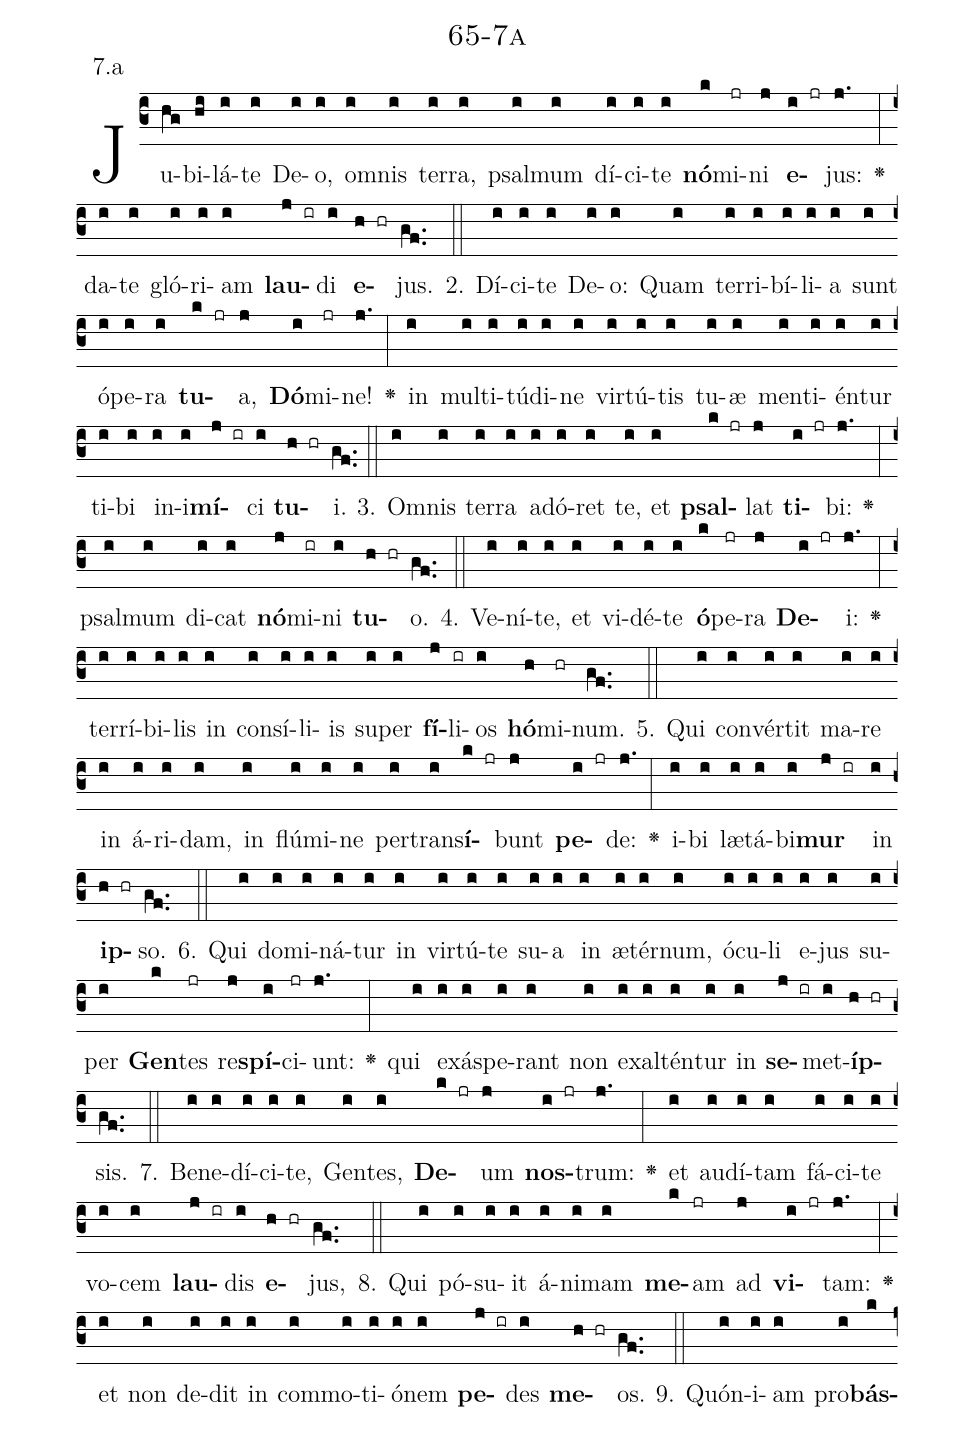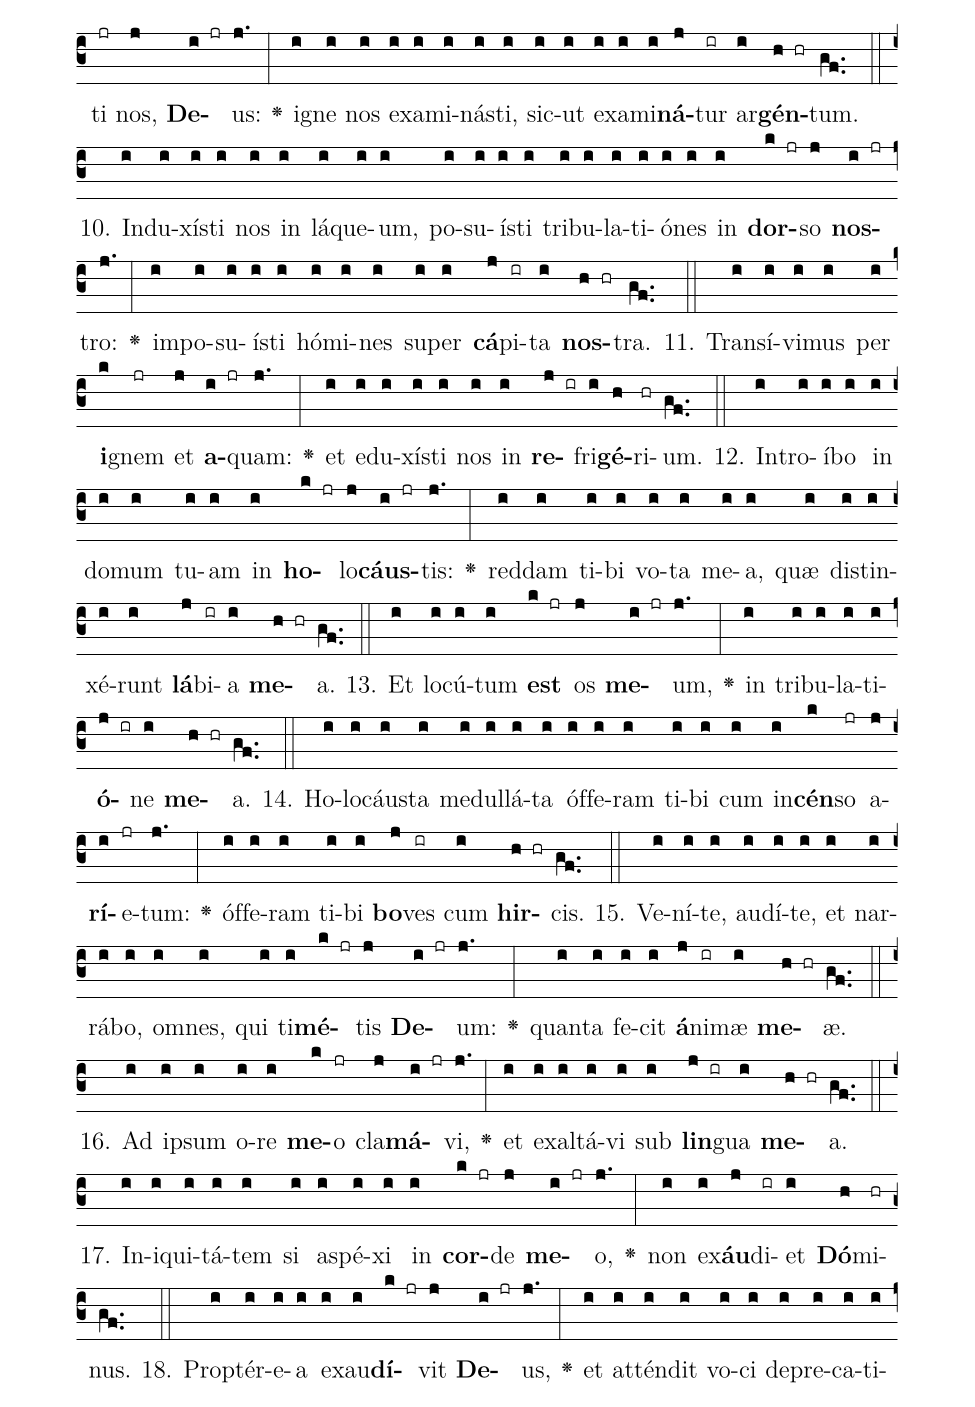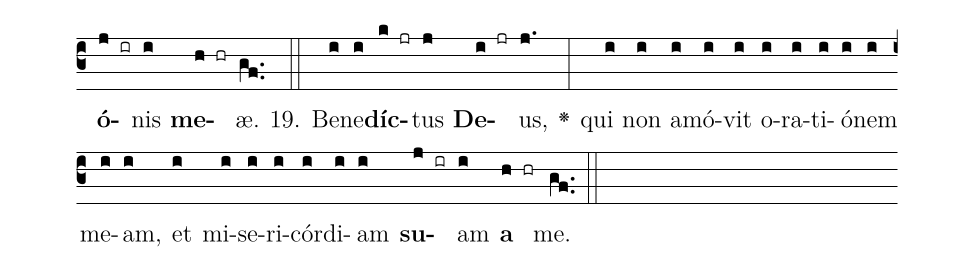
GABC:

name: 65-7a;
annotation: 7.a;
%%
(c3)Ju(hg)bi(hi)lá(i)te(i) De(i)o,(i) om(i)nis(i) ter(i)ra,(i) psal(i)mum(i) dí(i)ci(i)te(i) <b>nó</b>(k)mi(jr)ni(j) <b>e</b>(i jr)jus:(j.) <v>\greheightstar</v>(:) da(i)te(i) gló(i)ri(i)am(i) <b>lau</b>(j ir)di(i) <b>e</b>(h hr)jus.(gf..) (::)
2. Dí(i)ci(i)te(i) De(i)o:(i) Quam(i) ter(i)ri(i)bí(i)li(i)a(i) sunt(i) ó(i)pe(i)ra(i) <b>tu</b>(k jr)a,(j) <b>Dó</b>(i)mi(jr)ne!(j.) <v>\greheightstar</v>(:) in(i) mul(i)ti(i)tú(i)di(i)ne(i) vir(i)tú(i)tis(i) tu(i)æ(i) men(i)ti(i)én(i)tur(i) ti(i)bi(i) in(i)i(i)<b>mí</b>(j ir)ci(i) <b>tu</b>(h hr)i.(gf..) (::)
3. Om(i)nis(i) ter(i)ra(i) ad(i)ó(i)ret(i) te,(i) et(i) <b>psal</b>(k jr)lat(j) <b>ti</b>(i jr)bi:(j.) <v>\greheightstar</v>(:) psal(i)mum(i) di(i)cat(i) <b>nó</b>(j)mi(ir)ni(i) <b>tu</b>(h hr)o.(gf..) (::)
4. Ve(i)ní(i)te,(i) et(i) vi(i)dé(i)te(i) <b>ó</b>(k)pe(jr)ra(j) <b>De</b>(i jr)i:(j.) <v>\greheightstar</v>(:) ter(i)rí(i)bi(i)lis(i) in(i) con(i)sí(i)li(i)is(i) su(i)per(i) <b>fí</b>(j)li(ir)os(i) <b>hó</b>(h)mi(hr)num.(gf..) (::)
5. Qui(i) con(i)vér(i)tit(i) ma(i)re(i) in(i) á(i)ri(i)dam,(i) in(i) flú(i)mi(i)ne(i) per(i)trans(i)<b>í</b>(k jr)bunt(j) <b>pe</b>(i jr)de:(j.) <v>\greheightstar</v>(:) i(i)bi(i) læ(i)tá(i)bi(i)<b>mur</b>(j ir) in(i) <b>ip</b>(h hr)so.(gf..) (::)
6. Qui(i) do(i)mi(i)ná(i)tur(i) in(i) vir(i)tú(i)te(i) su(i)a(i) in(i) æ(i)tér(i)num,(i) ó(i)cu(i)li(i) e(i)jus(i) su(i)per(i) <b>Gen</b>(k)tes(jr) re(j)<b>spí</b>(i)ci(jr)unt:(j.) <v>\greheightstar</v>(:) qui(i) ex(i)ás(i)pe(i)rant(i) non(i) ex(i)al(i)tén(i)tur(i) in(i) <b>se</b>(j ir)met(i)<b>íp</b>(h hr)sis.(gf..) (::)
7. Be(i)ne(i)dí(i)ci(i)te,(i) Gen(i)tes,(i) <b>De</b>(k jr)um(j) <b>nos</b>(i jr)trum:(j.) <v>\greheightstar</v>(:) et(i) au(i)dí(i)tam(i) fá(i)ci(i)te(i) vo(i)cem(i) <b>lau</b>(j ir)dis(i) <b>e</b>(h hr)jus,(gf..) (::)
8. Qui(i) pó(i)su(i)it(i) á(i)ni(i)mam(i) <b>me</b>(k)am(jr) ad(j) <b>vi</b>(i jr)tam:(j.) <v>\greheightstar</v>(:) et(i) non(i) de(i)dit(i) in(i) com(i)mo(i)ti(i)ó(i)nem(i) <b>pe</b>(j ir)des(i) <b>me</b>(h hr)os.(gf..) (::)
9. Quón(i)i(i)am(i) pro(i)<b>bás</b>(k)ti(jr) nos,(j) <b>De</b>(i jr)us:(j.) <v>\greheightstar</v>(:) i(i)gne(i) nos(i) ex(i)a(i)mi(i)nás(i)ti,(i) sic(i)ut(i) ex(i)a(i)mi(i)<b>ná</b>(j)tur(ir) ar(i)<b>gén</b>(h hr)tum.(gf..) (::)
10. In(i)du(i)xís(i)ti(i) nos(i) in(i) lá(i)que(i)um,(i) po(i)su(i)ís(i)ti(i) tri(i)bu(i)la(i)ti(i)ó(i)nes(i) in(i) <b>dor</b>(k jr)so(j) <b>nos</b>(i jr)tro:(j.) <v>\greheightstar</v>(:) im(i)po(i)su(i)ís(i)ti(i) hó(i)mi(i)nes(i) su(i)per(i) <b>cá</b>(j)pi(ir)ta(i) <b>nos</b>(h hr)tra.(gf..) (::)
11. Trans(i)í(i)vi(i)mus(i) per(i) <b>i</b>(k)gnem(jr) et(j) <b>a</b>(i jr)quam:(j.) <v>\greheightstar</v>(:) et(i) e(i)du(i)xís(i)ti(i) nos(i) in(i) <b>re</b>(j ir)fri(i)<b>gé</b>(h)ri(hr)um.(gf..) (::)
12. In(i)tro(i)í(i)bo(i) in(i) do(i)mum(i) tu(i)am(i) in(i) <b>ho</b>(k jr)lo(j)<b>cáus</b>(i jr)tis:(j.) <v>\greheightstar</v>(:) red(i)dam(i) ti(i)bi(i) vo(i)ta(i) me(i)a,(i) quæ(i) di(i)stin(i)xé(i)runt(i) <b>lá</b>(j)bi(ir)a(i) <b>me</b>(h hr)a.(gf..) (::)
13. Et(i) lo(i)cú(i)tum(i) <b>est</b>(k jr) os(j) <b>me</b>(i jr)um,(j.) <v>\greheightstar</v>(:) in(i) tri(i)bu(i)la(i)ti(i)<b>ó</b>(j ir)ne(i) <b>me</b>(h hr)a.(gf..) (::)
14. Ho(i)lo(i)cáus(i)ta(i) me(i)dul(i)lá(i)ta(i) óf(i)fe(i)ram(i) ti(i)bi(i) cum(i) in(i)<b>cén</b>(k)so(jr) a(j)<b>rí</b>(i)e(jr)tum:(j.) <v>\greheightstar</v>(:) óf(i)fe(i)ram(i) ti(i)bi(i) <b>bo</b>(j)ves(ir) cum(i) <b>hir</b>(h hr)cis.(gf..) (::)
15. Ve(i)ní(i)te,(i) au(i)dí(i)te,(i) et(i) nar(i)rá(i)bo,(i) om(i)nes,(i) qui(i) ti(i)<b>mé</b>(k jr)tis(j) <b>De</b>(i jr)um:(j.) <v>\greheightstar</v>(:) quan(i)ta(i) fe(i)cit(i) <b>á</b>(j)ni(ir)mæ(i) <b>me</b>(h hr)æ.(gf..) (::)
16. Ad(i) ip(i)sum(i) o(i)re(i) <b>me</b>(k)o(jr) cla(j)<b>má</b>(i jr)vi,(j.) <v>\greheightstar</v>(:) et(i) ex(i)al(i)tá(i)vi(i) sub(i) <b>lin</b>(j ir)gua(i) <b>me</b>(h hr)a.(gf..) (::)
17. In(i)i(i)qui(i)tá(i)tem(i) si(i) a(i)spé(i)xi(i) in(i) <b>cor</b>(k jr)de(j) <b>me</b>(i jr)o,(j.) <v>\greheightstar</v>(:) non(i) ex(i)<b>áu</b>(j)di(ir)et(i) <b>Dó</b>(h)mi(hr)nus.(gf..) (::)
18. Prop(i)tér(i)e(i)a(i) ex(i)au(i)<b>dí</b>(k jr)vit(j) <b>De</b>(i jr)us,(j.) <v>\greheightstar</v>(:) et(i) at(i)tén(i)dit(i) vo(i)ci(i) de(i)pre(i)ca(i)ti(i)<b>ó</b>(j ir)nis(i) <b>me</b>(h hr)æ.(gf..) (::)
19. Be(i)ne(i)<b>díc</b>(k jr)tus(j) <b>De</b>(i jr)us,(j.) <v>\greheightstar</v>(:) qui(i) non(i) a(i)mó(i)vit(i) o(i)ra(i)ti(i)ó(i)nem(i) me(i)am,(i) et(i) mi(i)se(i)ri(i)cór(i)di(i)am(i) <b>su</b>(j ir)am(i) <b>a</b>(h hr) me.(gf..) (::)
